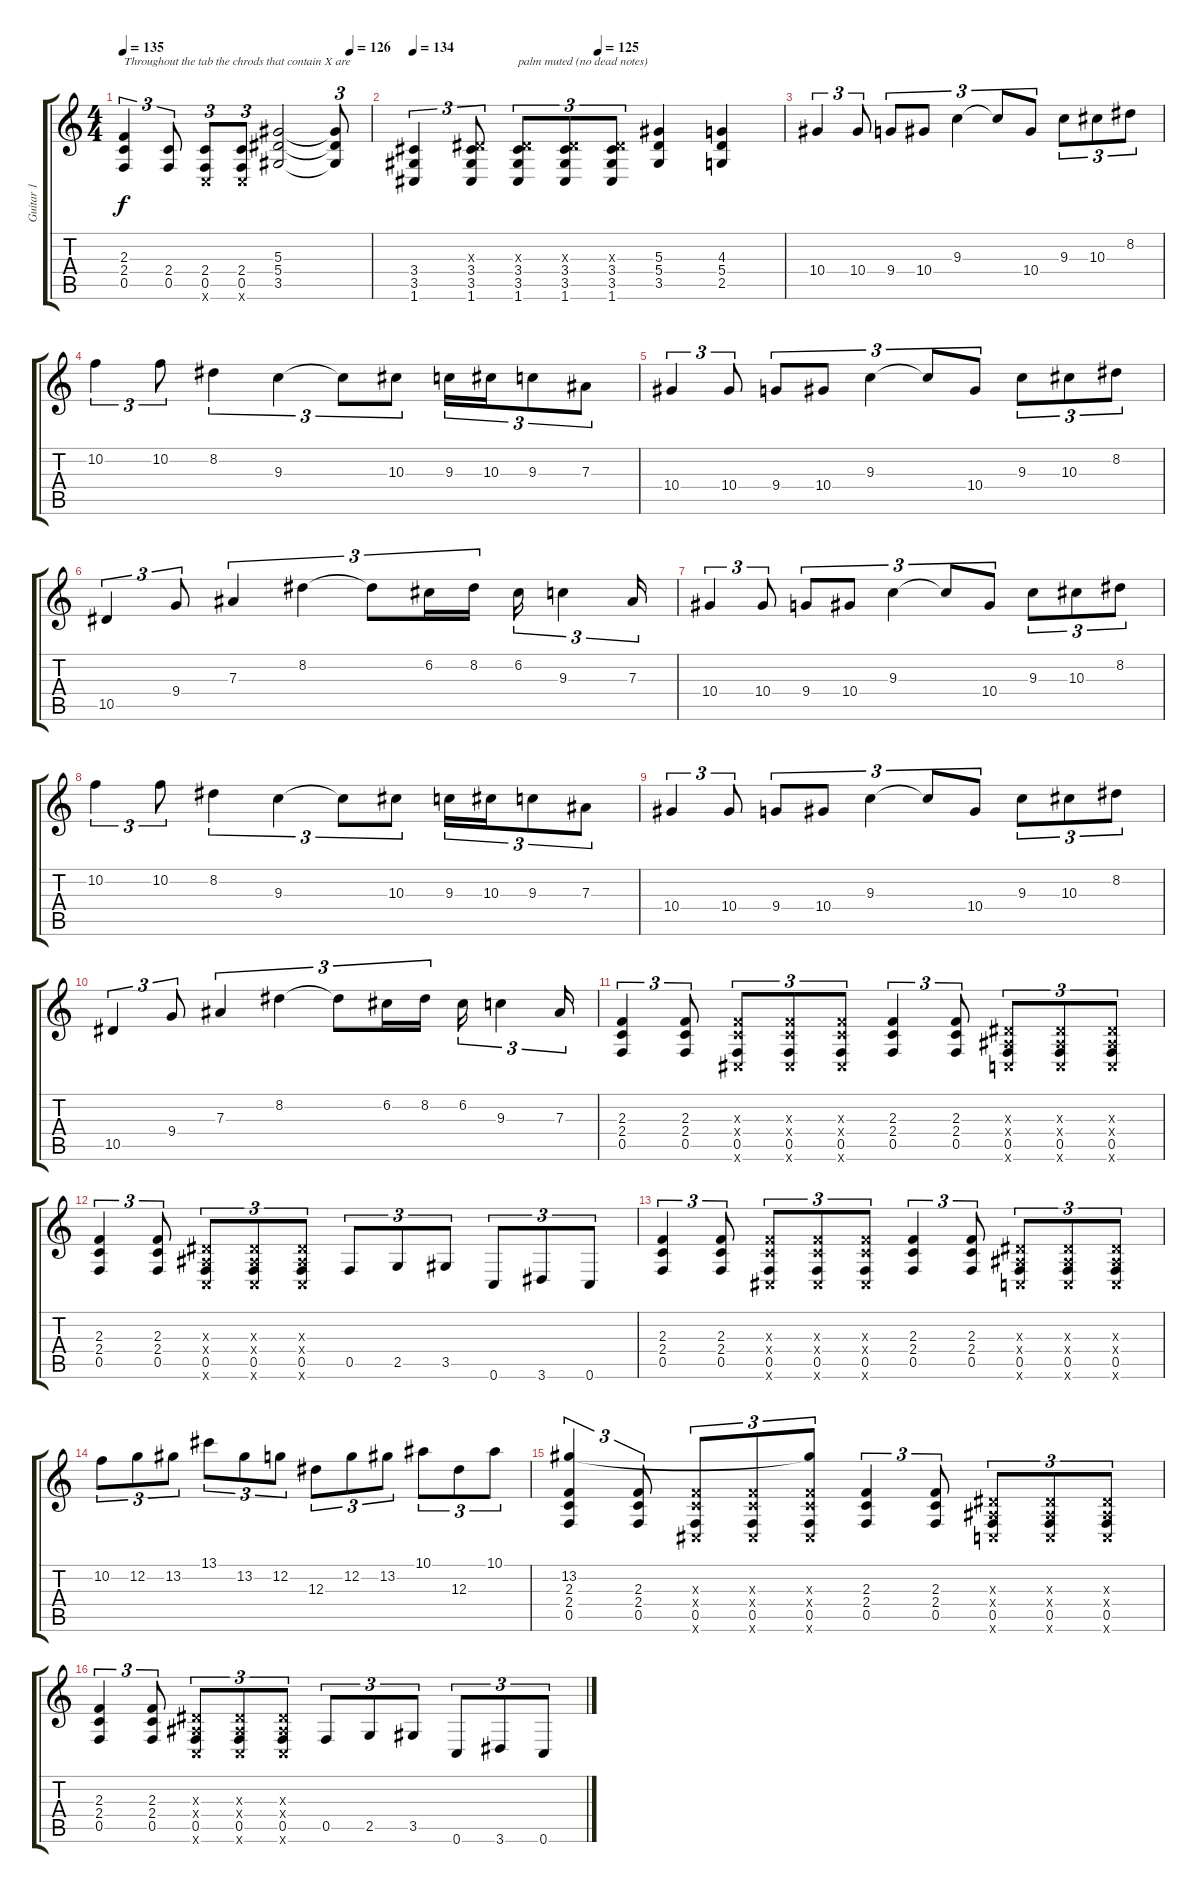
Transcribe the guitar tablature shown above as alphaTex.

\track ("Guitar 1" "Guitar 1") {instrument distortionguitar}
\staff {score tabs}
\tuning (C4 G3 Eb3 Bb2 F2 C2) {hide}
\ts (4 4)
\tempo 135
\tempo (126 0.9166666666666666)
\tempo 135
\clef g2
\ks c
(2.3 2.4 0.5).4{tu (3 2) txt "Throughout the tab the chrods that contain X are" dy f instrument distortionguitar} (2.4 0.5).8{tu (3 2)} (2.4 0.5 0.6{x}).8{tu (3 2)} (2.4 0.5 0.6{x}).8{tu (3 2)} (5.3 5.4 3.5).2 (5.3{t} 5.4{t} 3.5{t}).8{tu (3 2)} |
\tempo 134
\tempo (125 0.5)
(3.4 3.5 1.6).4{tu (3 2)} (0.3{x} 3.4 3.5 1.6).8{tu (3 2)} (0.3{x} 3.4 3.5 1.6).8{tu (3 2) txt "palm muted (no dead notes)"} (0.3{x} 3.4 3.5 1.6).8{tu (3 2)} (0.3{x} 3.4 3.5 1.6).8{tu (3 2)} (5.3 5.4 3.5).4 (4.3 5.4 2.5).4 |
10.4.4{tu (3 2)} 10.4.8{tu (3 2)} 9.4.8{tu (3 2)} 10.4.8{tu (3 2)} 9.3.4{tu (3 2)} 9.3{t}.8{tu (3 2)} 10.4.8{tu (3 2)} 9.3.8{tu (3 2)} 10.3.8{tu (3 2)} 8.2.8{tu (3 2)} |
10.2.4{tu (3 2)} 10.2.8{tu (3 2)} 8.2.4{tu (3 2)} 9.3.4{tu (3 2)} 9.3{t}.8{tu (3 2)} 10.3.8{tu (3 2)} 9.3.16{tu (3 2)} 10.3.16{tu (3 2)} 9.3.8{tu (3 2)} 7.3.8{tu (3 2)} |
10.4.4{tu (3 2)} 10.4.8{tu (3 2)} 9.4.8{tu (3 2)} 10.4.8{tu (3 2)} 9.3.4{tu (3 2)} 9.3{t}.8{tu (3 2)} 10.4.8{tu (3 2)} 9.3.8{tu (3 2)} 10.3.8{tu (3 2)} 8.2.8{tu (3 2)} |
10.5.4{tu (3 2)} 9.4.8{tu (3 2)} 7.3.4{tu (3 2)} 8.2.4{tu (3 2)} 8.2{t}.8{tu (3 2)} 6.2.16{tu (3 2)} 8.2.16{tu (3 2)} 6.2.16{tu (3 2)} 9.3.4{tu (3 2)} 7.3.16{tu (3 2)} |
10.4.4{tu (3 2)} 10.4.8{tu (3 2)} 9.4.8{tu (3 2)} 10.4.8{tu (3 2)} 9.3.4{tu (3 2)} 9.3{t}.8{tu (3 2)} 10.4.8{tu (3 2)} 9.3.8{tu (3 2)} 10.3.8{tu (3 2)} 8.2.8{tu (3 2)} |
10.2.4{tu (3 2)} 10.2.8{tu (3 2)} 8.2.4{tu (3 2)} 9.3.4{tu (3 2)} 9.3{t}.8{tu (3 2)} 10.3.8{tu (3 2)} 9.3.16{tu (3 2)} 10.3.16{tu (3 2)} 9.3.8{tu (3 2)} 7.3.8{tu (3 2)} |
10.4.4{tu (3 2)} 10.4.8{tu (3 2)} 9.4.8{tu (3 2)} 10.4.8{tu (3 2)} 9.3.4{tu (3 2)} 9.3{t}.8{tu (3 2)} 10.4.8{tu (3 2)} 9.3.8{tu (3 2)} 10.3.8{tu (3 2)} 8.2.8{tu (3 2)} |
10.5.4{tu (3 2)} 9.4.8{tu (3 2)} 7.3.4{tu (3 2)} 8.2.4{tu (3 2)} 8.2{t}.8{tu (3 2)} 6.2.16{tu (3 2)} 8.2.16{tu (3 2)} 6.2.16{tu (3 2)} 9.3.4{tu (3 2)} 7.3.16{tu (3 2)} |
(2.3 2.4 0.5).4{tu (3 2)} (2.3 2.4 0.5).8{tu (3 2)} (2.3{x} 2.4{x} 0.5 1.6{x}).8{tu (3 2)} (2.3{x} 2.4{x} 0.5 1.6{x}).8{tu (3 2)} (2.3{x} 2.4{x} 0.5 1.6{x}).8{tu (3 2)} (2.3 2.4 0.5).4{tu (3 2)} (2.3 2.4 0.5).8{tu (3 2)} (0.3{x} 0.4{x} 0.5 0.6{x}).8{tu (3 2)} (0.3{x} 0.4{x} 0.5 0.6{x}).8{tu (3 2)} (0.3{x} 0.4{x} 0.5 0.6{x}).8{tu (3 2)} |
(2.3 2.4 0.5).4{tu (3 2)} (2.3 2.4 0.5).8{tu (3 2)} (0.3{x} 0.4{x} 0.5 0.6{x}).8{tu (3 2)} (0.3{x} 0.4{x} 0.5 0.6{x}).8{tu (3 2)} (0.3{x} 0.4{x} 0.5 0.6{x}).8{tu (3 2)} 0.5.8{tu (3 2)} 2.5.8{tu (3 2)} 3.5.8{tu (3 2)} 0.6.8{tu (3 2)} 3.6.8{tu (3 2)} 0.6.8{tu (3 2)} |
(2.3 2.4 0.5).4{tu (3 2)} (2.3 2.4 0.5).8{tu (3 2)} (2.3{x} 2.4{x} 0.5 1.6{x}).8{tu (3 2)} (2.3{x} 2.4{x} 0.5 1.6{x}).8{tu (3 2)} (2.3{x} 2.4{x} 0.5 1.6{x}).8{tu (3 2)} (2.3 2.4 0.5).4{tu (3 2)} (2.3 2.4 0.5).8{tu (3 2)} (0.3{x} 0.4{x} 0.5 0.6{x}).8{tu (3 2)} (0.3{x} 0.4{x} 0.5 0.6{x}).8{tu (3 2)} (0.3{x} 0.4{x} 0.5 0.6{x}).8{tu (3 2)} |
10.2.8{tu (3 2)} 12.2.8{tu (3 2)} 13.2.8{tu (3 2)} 13.1.8{tu (3 2)} 13.2.8{tu (3 2)} 12.2.8{tu (3 2)} 12.3.8{tu (3 2)} 12.2.8{tu (3 2)} 13.2.8{tu (3 2)} 10.1.8{tu (3 2)} 12.3.8{tu (3 2)} 10.1.8{tu (3 2)} |
(13.2 2.3 2.4 0.5).4{tu (3 2)} (2.3 2.4 0.5).8{tu (3 2)} (2.3{x} 2.4{x} 0.5 1.6{x}).8{tu (3 2)} (2.3{x} 2.4{x} 0.5 1.6{x}).8{tu (3 2)} (13.2{t} 2.3{x} 2.4{x} 0.5 1.6{x}).8{tu (3 2)} (2.3 2.4 0.5).4{tu (3 2)} (2.3 2.4 0.5).8{tu (3 2)} (0.3{x} 0.4{x} 0.5 0.6{x}).8{tu (3 2)} (0.3{x} 0.4{x} 0.5 0.6{x}).8{tu (3 2)} (0.3{x} 0.4{x} 0.5 0.6{x}).8{tu (3 2)} |
(2.3 2.4 0.5).4{tu (3 2)} (2.3 2.4 0.5).8{tu (3 2)} (0.3{x} 0.4{x} 0.5 0.6{x}).8{tu (3 2)} (0.3{x} 0.4{x} 0.5 0.6{x}).8{tu (3 2)} (0.3{x} 0.4{x} 0.5 0.6{x}).8{tu (3 2)} 0.5.8{tu (3 2)} 2.5.8{tu (3 2)} 3.5.8{tu (3 2)} 0.6.8{tu (3 2)} 3.6.8{tu (3 2)} 0.6.8{tu (3 2)}
